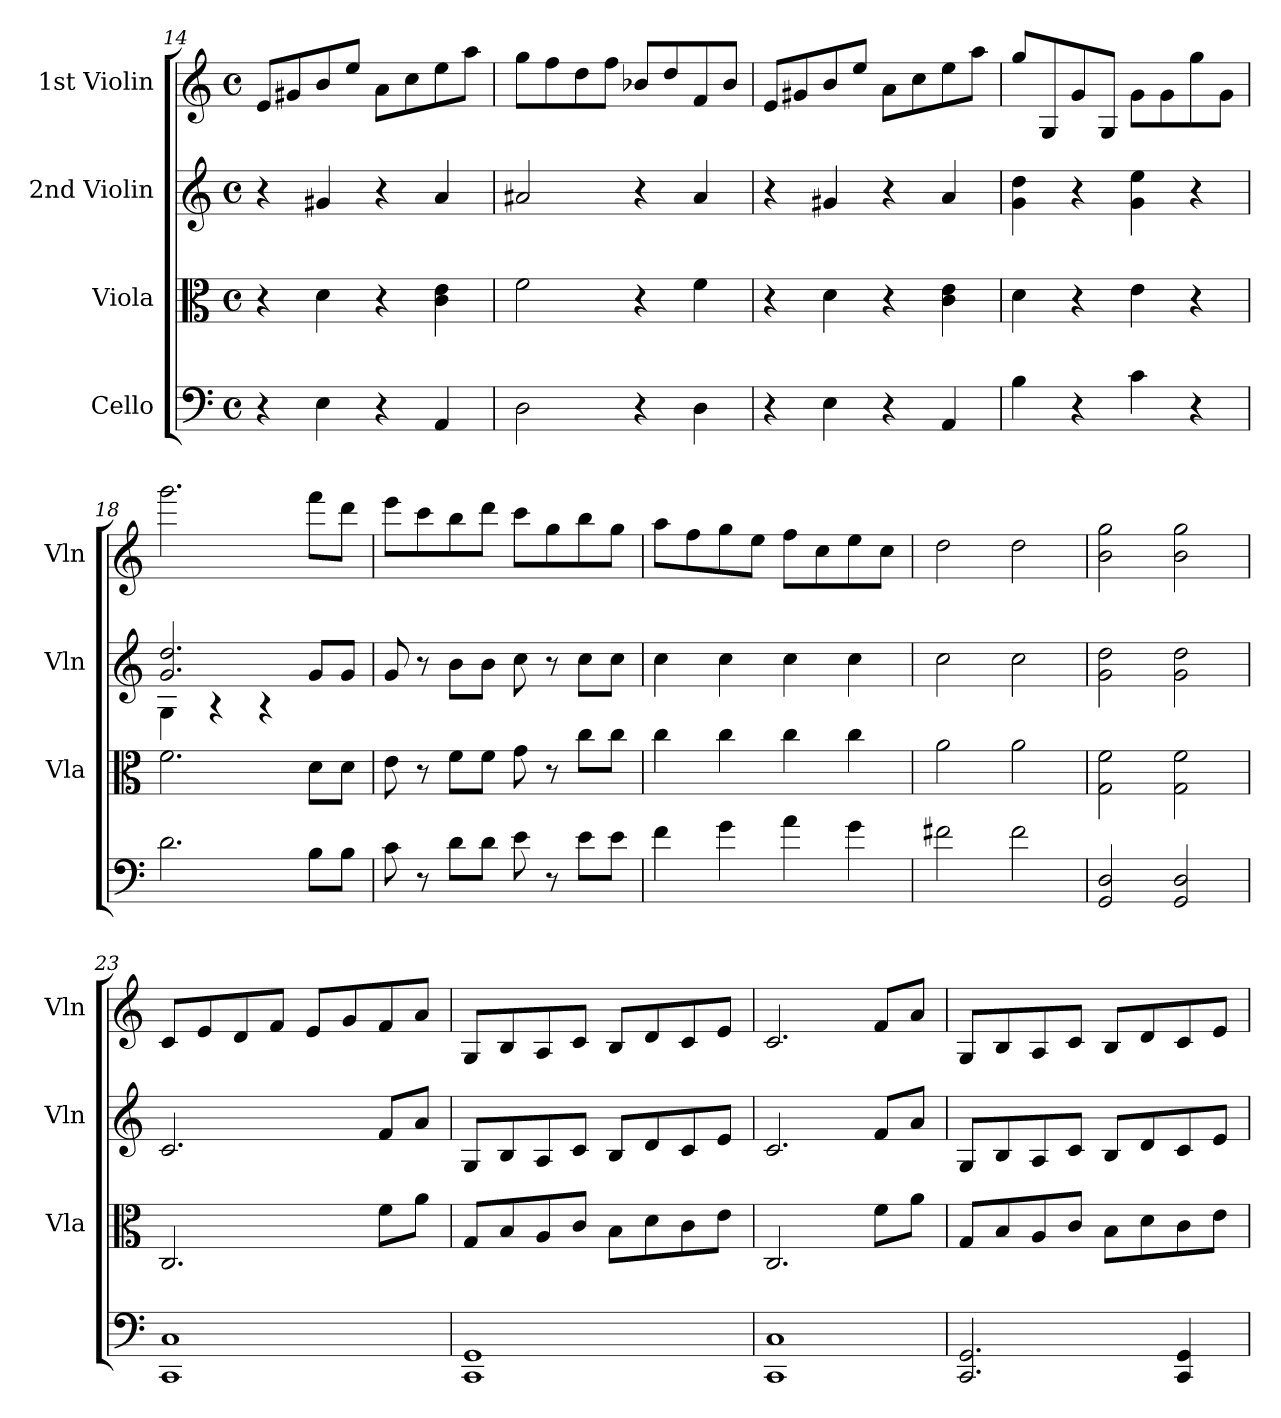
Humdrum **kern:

**kern	**kern	**kern	**kern
*part4	*part3	*part2	*part1
*staff4	*staff3	*staff2	*staff1
*I"Cello	*I"Viola	*I"2nd Violin	*I"1st Violin
*	*I'Vla	*I'Vln	*I'Vln
*clefF4	*clefC3	*clefG2	*clefG2
*k[]	*k[]	*k[]	*k[]
*C:	*C:	*C:	*C:
*M4/4	*M4/4	*M4/4	*M4/4
*met(c)	*met(c)	*met(c)	*met(c)
=14	=14	=14	=14
4r	4r	4r	8eL
.	.	.	8g#X
4E	4d	4g#X	8b
.	.	.	8eeJ
4r	4r	4r	8aL
.	.	.	8cc
4AA	4c 4e	4a	8ee
.	.	.	8aaJ
=15	=15	=15	=15
2D	2f	2a#X	8ggL
.	.	.	8ff
.	.	.	8dd
.	.	.	8ffJ
4r	4r	4r	8b-XL
.	.	.	8dd
4D	4f	4a#	8f
.	.	.	8b-J
=16	=16	=16	=16
4r	4r	4r	8eL
.	.	.	8g#X
4E	4d	4g#X	8b
.	.	.	8eeJ
4r	4r	4r	8aL
.	.	.	8cc
4AA	4c 4e	4a	8ee
.	.	.	8aaJ
=17	=17	=17	=17
4B	4d	4g 4dd	8ggL
.	.	.	8G
4r	4r	4r	8g
.	.	.	8GJ
4c	4e	4g 4ee	8gL
.	.	.	8g
4r	4r	4r	8gg
.	.	.	8gJ
=18	=18	=18	=18
*	*	*^	*
2.d	2.f	2.g 2.dd	4G	2.ggg
.	.	.	4rA	.
.	.	.	4rA	.
8BL	8dL	8gL	4ryy	8fffL
8BJ	8dJ	8gJ	.	8dddJ
*	*	*v	*v	*
=19	=19	=19	=19
8c	8e	8g	8eeeL
8r	8r	8r	8ccc
8dL	8fL	8bL	8bb
8dJ	8fJ	8bJ	8dddJ
8e	8g	8cc	8cccL
8r	8r	8r	8gg
8eL	8ccL	8ccL	8bb
8eJ	8ccJ	8ccJ	8ggJ
=20	=20	=20	=20
4f	4cc	4cc	8aaL
.	.	.	8ff
4g	4cc	4cc	8gg
.	.	.	8eeJ
4a	4cc	4cc	8ffL
.	.	.	8cc
4g	4cc	4cc	8ee
.	.	.	8ccJ
=21	=21	=21	=21
2f#X	2a	2cc	2dd
2f#	2a	2cc	2dd
=22	=22	=22	=22
2GG 2D	2G 2f	2g 2dd	2b 2gg
2GG 2D	2G 2f	2g 2dd	2b 2gg
=23	=23	=23	=23
1CC 1C	2.C	2.c	8cL
.	.	.	8e
.	.	.	8d
.	.	.	8fJ
.	.	.	8eL
.	.	.	8g
.	8fL	8fL	8f
.	8aJ	8aJ	8aJ
=24	=24	=24	=24
1CC 1GG	8GL	8GL	8GL
.	8B	8B	8B
.	8A	8A	8A
.	8cJ	8cJ	8cJ
.	8BL	8BL	8BL
.	8d	8d	8d
.	8c	8c	8c
.	8eJ	8eJ	8eJ
=25	=25	=25	=25
1CC 1C	2.C	2.c	2.c
.	8fL	8fL	8fL
.	8aJ	8aJ	8aJ
=26	=26	=26	=26
2.CC 2.GG	8GL	8GL	8GL
.	8B	8B	8B
.	8A	8A	8A
.	8cJ	8cJ	8cJ
.	8BL	8BL	8BL
.	8d	8d	8d
4CC 4GG	8c	8c	8c
.	8eJ	8eJ	8eJ
=	=	=	=
*-	*-	*-	*-
